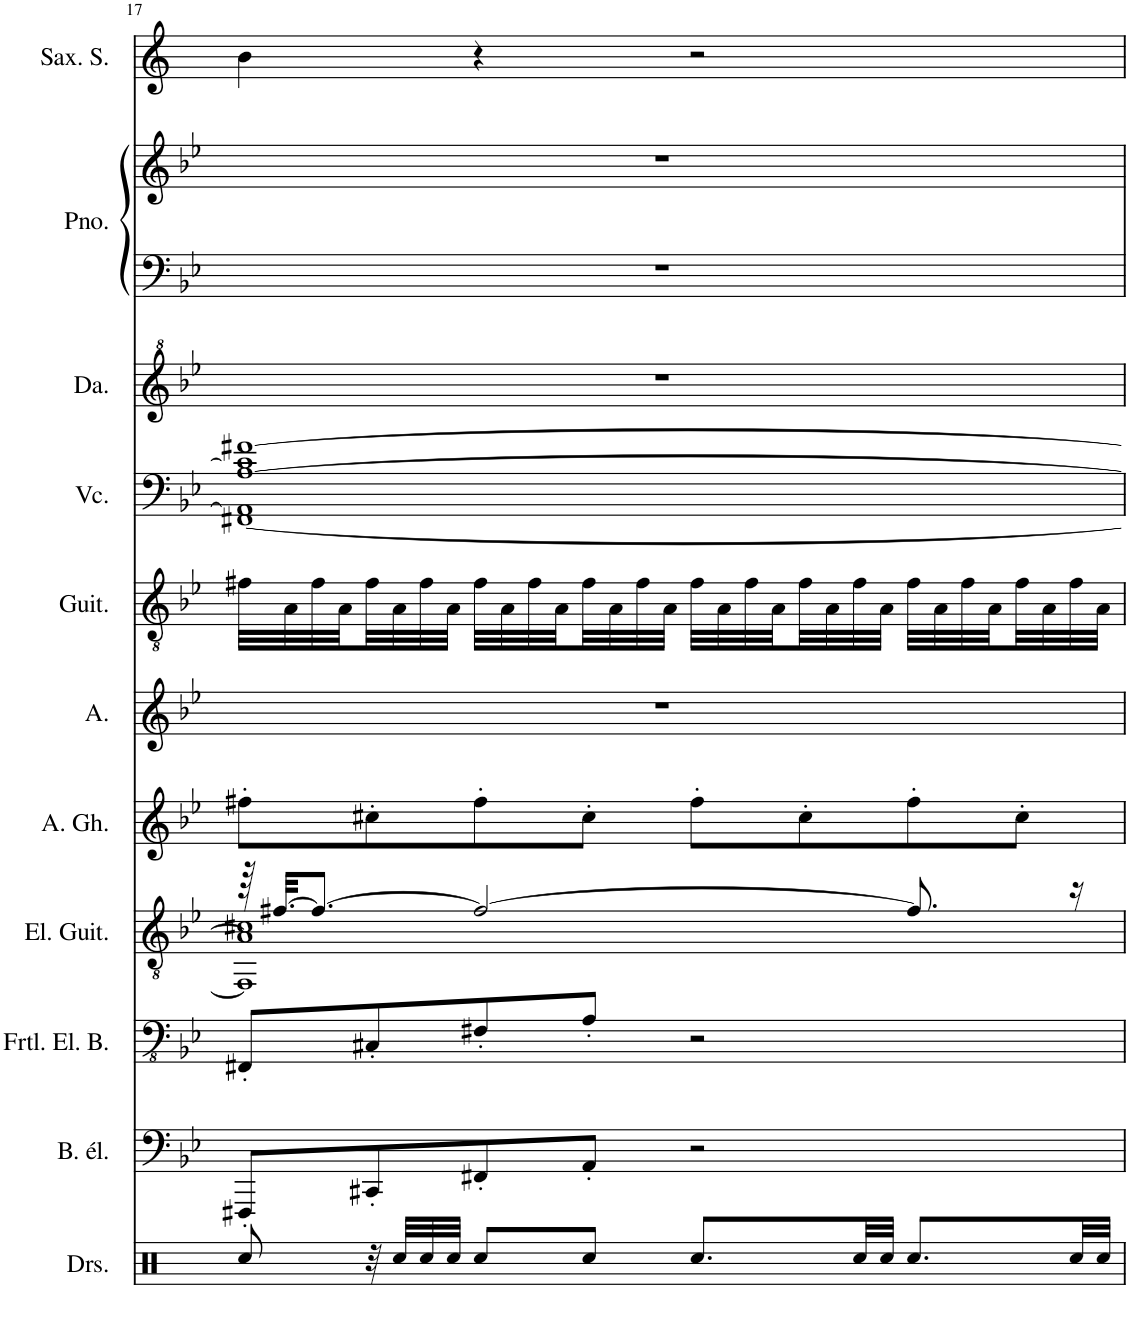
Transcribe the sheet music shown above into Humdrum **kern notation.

**kern	**kern	**kern	**kern	**kern	**kern	**kern	**kern	**kern	**kern	**kern	**kern
*part11	*part10	*part9	*part8	*part7	*part6	*part5	*part4	*part3	*part2	*part2	*part1
*staff12	*staff11	*staff10	*staff9	*staff8	*staff7	*staff6	*staff5	*staff4	*staff3	*staff2	*staff1
*I"Set de batterie	*I"Basse électrique à 5 cordes	*I"Fretless Electric Bass	*I"Electric Guitar	*I"Alto Gemshorn	*I"Chant Alto	*I"Acoustic Guitar	*I"Violoncello	*I"Danso	*I"Piano	*	*I"Saxophone soprano
*	*I'B. él.	*I'Frtl. El. B.	*I'El. Guit.	*I'A. Gh.	*I'A.	*I'Guit.	*I'Vc.	*I'Da.	*I'Pno.	*	*I'Sax. S.
!!LO:PB:g=z
*clefX	*clefF4	*clefFv4	*clefGv2	*clefG2	*clefG2	*clefGv2	*clefF4	*clefG^2	*clefF4	*clefG2	*clefG2
*	*Trd7c12	*	*	*	*	*	*	*	*	*	*Trd1c2
*k[]	*k[b-e-]	*k[b-e-]	*k[b-e-]	*k[b-e-]	*k[b-e-]	*k[b-e-]	*k[b-e-]	*k[b-e-]	*k[b-e-]	*k[b-e-]	*k[]
*M4/4	*M4/4	*M4/4	*M4/4	*M4/4	*M4/4	*M4/4	*M4/4	*M4/4	*M4/4	*M4/4	*M4/4
=17	=17	=17	=17	=17	=17	=17	=17	=17	=17	=17	=17
*	*	*	*^	*	*	*	*^	*	*	*	*
*	*	*	*	*^	*	*	*	*	*^	*	*	*	*
*	*	*	*	*	*^	*	*	*	*	*	*	*	*	*	*
8Rcc/	8FFF#X'/L	8FFF#X'/L	64r	1c#X	1A]	1FF#]	8ff#X'\L	1r	32f#X\LLL	[1A [1f#X	[1FF#X	1AA] 1c#]	1r	1r	1r	4b\
.	.	.	[32.f#X/KKL	.	.	.	.	.	.	.	.	.	.	.	.	.
.	.	.	.	.	.	.	.	.	32A\	.	.	.	.	.	.	.
.	.	.	8.f#/J_	.	.	.	.	.	32f#\	.	.	.	.	.	.	.
.	.	.	.	.	.	.	.	.	32A\	.	.	.	.	.	.	.
32r	8CC#X'/	8CC#X'/	.	.	.	.	8cc#X'\	.	32f#\	.	.	.	.	.	.	.
32Rcc/LLL	.	.	.	.	.	.	.	.	32A\	.	.	.	.	.	.	.
32Rcc/	.	.	.	.	.	.	.	.	32f#\	.	.	.	.	.	.	.
32Rcc/JJJ	.	.	.	.	.	.	.	.	32A\JJJ	.	.	.	.	.	.	.
8Rcc/L	8FF#X'/	8FF#X'/	2f#/_	.	.	.	8ff#'\	.	32f#\LLL	.	.	.	.	.	.	4r
.	.	.	.	.	.	.	.	.	32A\	.	.	.	.	.	.	.
.	.	.	.	.	.	.	.	.	32f#\	.	.	.	.	.	.	.
.	.	.	.	.	.	.	.	.	32A\	.	.	.	.	.	.	.
8Rcc/J	8AA'/J	8AA'/J	.	.	.	.	8cc#'\J	.	32f#\	.	.	.	.	.	.	.
.	.	.	.	.	.	.	.	.	32A\	.	.	.	.	.	.	.
.	.	.	.	.	.	.	.	.	32f#\	.	.	.	.	.	.	.
.	.	.	.	.	.	.	.	.	32A\JJJ	.	.	.	.	.	.	.
8.Rcc/L	2r	2r	.	.	.	.	8ff#'\L	.	32f#\LLL	.	.	.	.	.	.	2r
.	.	.	.	.	.	.	.	.	32A\	.	.	.	.	.	.	.
.	.	.	.	.	.	.	.	.	32f#\	.	.	.	.	.	.	.
.	.	.	.	.	.	.	.	.	32A\	.	.	.	.	.	.	.
.	.	.	.	.	.	.	8cc#'\	.	32f#\	.	.	.	.	.	.	.
.	.	.	.	.	.	.	.	.	32A\	.	.	.	.	.	.	.
32Rcc/LL	.	.	.	.	.	.	.	.	32f#\	.	.	.	.	.	.	.
32Rcc/JJJ	.	.	.	.	.	.	.	.	32A\JJJ	.	.	.	.	.	.	.
8.Rcc/L	.	.	8.f#/]	.	.	.	8ff#'\	.	32f#\LLL	.	.	.	.	.	.	.
.	.	.	.	.	.	.	.	.	32A\	.	.	.	.	.	.	.
.	.	.	.	.	.	.	.	.	32f#\	.	.	.	.	.	.	.
.	.	.	.	.	.	.	.	.	32A\	.	.	.	.	.	.	.
.	.	.	.	.	.	.	8cc#'\J	.	32f#\	.	.	.	.	.	.	.
.	.	.	.	.	.	.	.	.	32A\	.	.	.	.	.	.	.
32Rcc/LL	.	.	16r	.	.	.	.	.	32f#\	.	.	.	.	.	.	.
32Rcc/JJJ	.	.	.	.	.	.	.	.	32A\JJJ	.	.	.	.	.	.	.
*	*	*	*v	*v	*v	*v	*	*	*	*v	*v	*v	*	*	*	*
=	=	=	=	=	=	=	=	=	=	=	=
*-	*-	*-	*-	*-	*-	*-	*-	*-	*-	*-	*-
